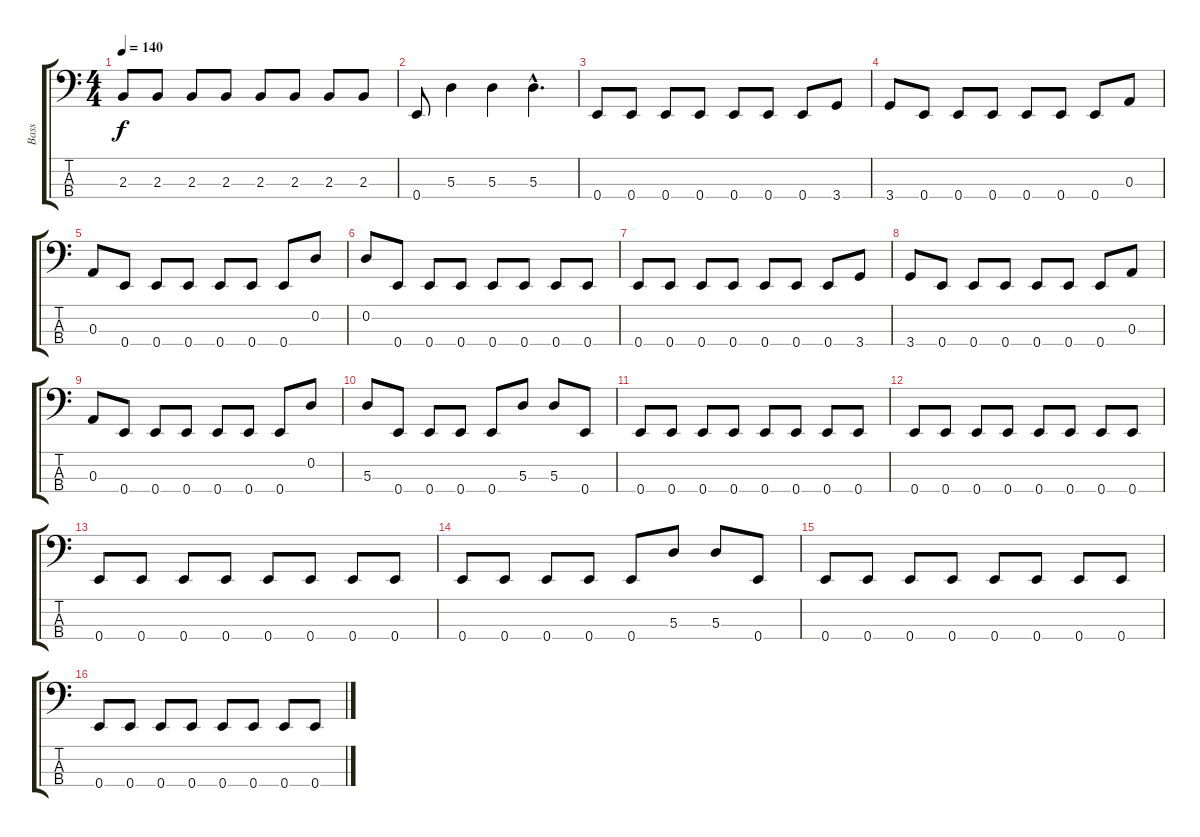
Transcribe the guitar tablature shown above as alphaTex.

\track ("Bass" "Bass") {instrument electricbasspick}
\staff {score tabs}
\tuning (G2 D2 A1 E1) {hide}
\ts (4 4)
\tempo 140
\clef f4
\ks c
2.3.8{dy f} 2.3.8 2.3.8 2.3.8 2.3.8 2.3.8 2.3.8 2.3.8 |
0.4.8 5.3.4 5.3.4 5.3{hac}.4{d} |
0.4.8 0.4.8 0.4.8 0.4.8 0.4.8 0.4.8 0.4.8 3.4.8 |
3.4.8 0.4.8 0.4.8 0.4.8 0.4.8 0.4.8 0.4.8 0.3.8 |
0.3.8 0.4.8 0.4.8 0.4.8 0.4.8 0.4.8 0.4.8 0.2.8 |
0.2.8 0.4.8 0.4.8 0.4.8 0.4.8 0.4.8 0.4.8 0.4.8 |
0.4.8 0.4.8 0.4.8 0.4.8 0.4.8 0.4.8 0.4.8 3.4.8 |
3.4.8 0.4.8 0.4.8 0.4.8 0.4.8 0.4.8 0.4.8 0.3.8 |
0.3.8 0.4.8 0.4.8 0.4.8 0.4.8 0.4.8 0.4.8 0.2.8 |
5.3.8 0.4.8 0.4.8 0.4.8 0.4.8 5.3.8 5.3.8 0.4.8 |
0.4.8 0.4.8 0.4.8 0.4.8 0.4.8 0.4.8 0.4.8 0.4.8 |
0.4.8 0.4.8 0.4.8 0.4.8 0.4.8 0.4.8 0.4.8 0.4.8 |
0.4.8 0.4.8 0.4.8 0.4.8 0.4.8 0.4.8 0.4.8 0.4.8 |
0.4.8 0.4.8 0.4.8 0.4.8 0.4.8 5.3.8 5.3.8 0.4.8 |
0.4.8 0.4.8 0.4.8 0.4.8 0.4.8 0.4.8 0.4.8 0.4.8 |
0.4.8 0.4.8 0.4.8 0.4.8 0.4.8 0.4.8 0.4.8 0.4.8
